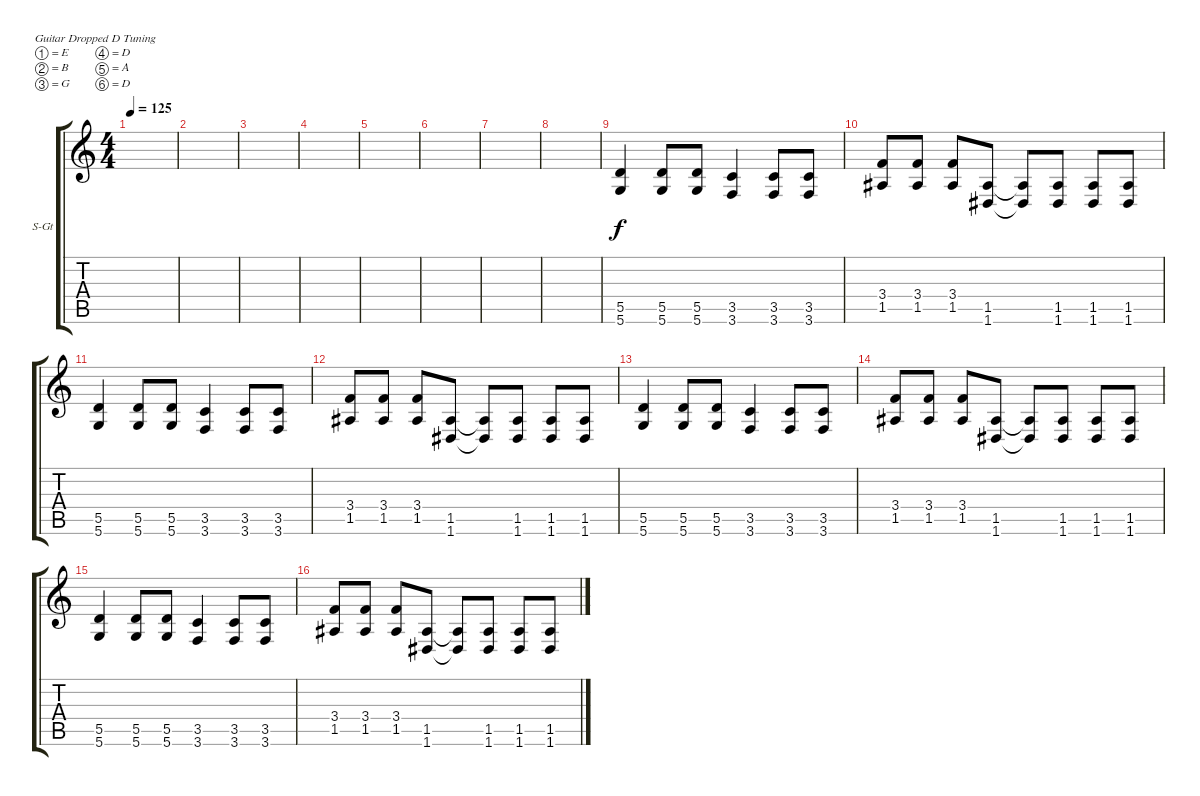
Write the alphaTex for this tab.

\bracketExtendMode groupsimilarinstruments
\firstSystemTrackNameOrientation horizontal
\otherSystemsTrackNameOrientation horizontal
\track ("Acoustic Guitar" "S-Gt") {instrument acousticguitarsteel}
\staff {score tabs}
\tuning (E4 B3 G3 D3 A2 D2)
\ts (4 4)
\tempo 125
\clef g2
\scale
0.333333
\ks c
|
\scale
0.333333 |
\scale
0.333333 |
\scale
0.333333 |
\scale
0.333333 |
\scale
0.333333 |
\scale
0.333333 |
\scale
0.333333 |
\scale
0.333333 (5.6 5.5).4 (5.6 5.5).8 (5.5 5.6).8 (3.6 3.5).4 (3.6 3.5).8 (3.5 3.6).8 |
\scale
0.333333 (1.5 3.4).8 (1.5 3.4).8 (1.5 3.4).8 (1.6 1.5).8 (1.6{t} 1.5{t}).8 (1.5 1.6).8 (1.5 1.6).8 (1.5 1.6).8 |
\scale
0.333333 (5.6 5.5).4 (5.6 5.5).8 (5.5 5.6).8 (3.6 3.5).4 (3.6 3.5).8 (3.5 3.6).8 |
\scale
0.333333 (1.5 3.4).8 (1.5 3.4).8 (1.5 3.4).8 (1.6 1.5).8 (1.6{t} 1.5{t}).8 (1.5 1.6).8 (1.5 1.6).8 (1.5 1.6).8 |
\scale
0.333333 (5.6 5.5).4 (5.6 5.5).8 (5.5 5.6).8 (3.6 3.5).4 (3.6 3.5).8 (3.5 3.6).8 |
\scale
0.333333 (1.5 3.4).8 (1.5 3.4).8 (1.5 3.4).8 (1.6 1.5).8 (1.6{t} 1.5{t}).8 (1.5 1.6).8 (1.5 1.6).8 (1.5 1.6).8 |
\scale
0.333333 (5.6 5.5).4 (5.6 5.5).8 (5.5 5.6).8 (3.6 3.5).4 (3.6 3.5).8 (3.5 3.6).8 |
\scale
0.333333 (1.5 3.4).8 (1.5 3.4).8 (1.5 3.4).8 (1.6 1.5).8 (1.6{t} 1.5{t}).8 (1.5 1.6).8 (1.5 1.6).8 (1.5 1.6).8
